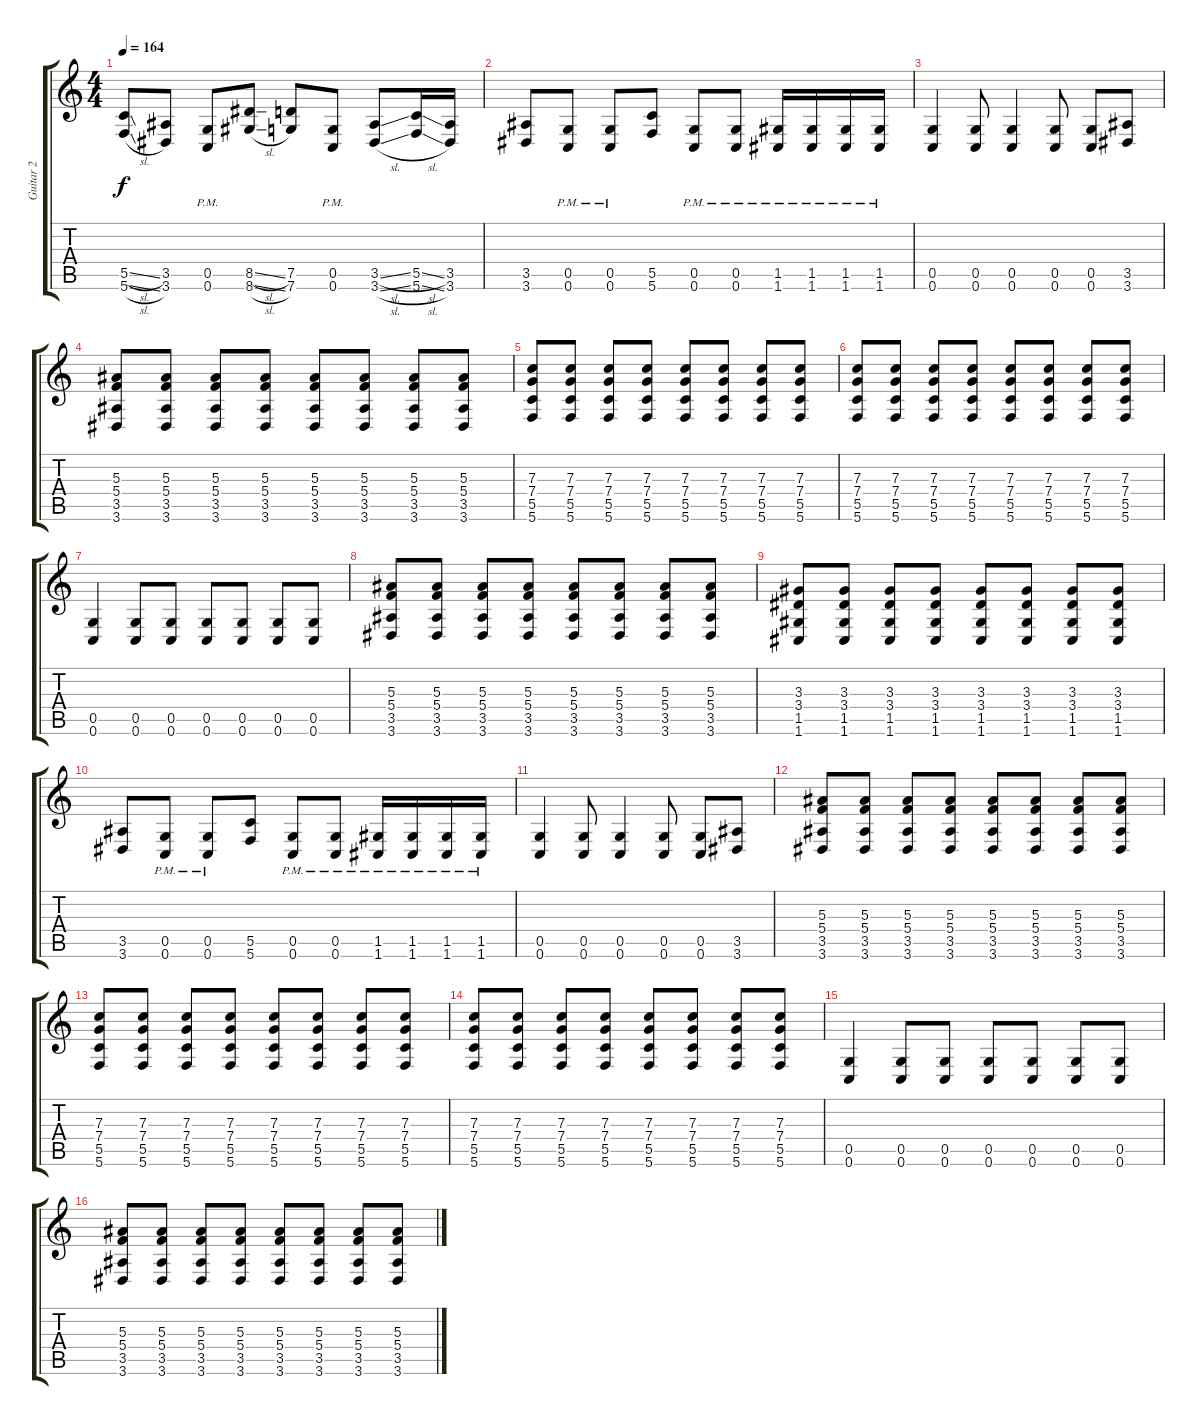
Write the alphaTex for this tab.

\track ("Guitar 2" "Guitar 2") {instrument distortionguitar}
\staff {score tabs}
\tuning (D4 A3 F3 C3 G2 C2) {hide}
\ts (4 4)
\tempo 164
\clef g2
\ks c
(5.5{sl} 5.6{sl}).8{dy f} (3.5 3.6).8 (0.5{pm} 0.6{pm}).8 (8.5{sl} 8.6{sl}).8 (7.5 7.6).8 (0.5{pm} 0.6{pm}).8 (3.5{sl} 3.6{sl}).8 (5.5{sl} 5.6{sl}).16 (3.5 3.6).16 |
(3.5 3.6).8 (0.5{pm} 0.6{pm}).8 (0.5{pm} 0.6{pm}).8 (5.5 5.6).8 (0.5{pm} 0.6{pm}).8 (0.5{pm} 0.6{pm}).8 (1.5{pm} 1.6{pm}).16 (1.5{pm} 1.6{pm}).16 (1.5{pm} 1.6{pm}).16 (1.5{pm} 1.6{pm}).16 |
(0.5 0.6).4 (0.5 0.6).8 (0.5 0.6).4 (0.5 0.6).8 (0.5 0.6).8 (3.5 3.6).8 |
(5.3 5.4 3.5 3.6).8 (5.3 5.4 3.5 3.6).8 (5.3 5.4 3.5 3.6).8 (5.3 5.4 3.5 3.6).8 (5.3 5.4 3.5 3.6).8 (5.3 5.4 3.5 3.6).8 (5.3 5.4 3.5 3.6).8 (5.3 5.4 3.5 3.6).8 |
(7.3 7.4 5.5 5.6).8 (7.3 7.4 5.5 5.6).8 (7.3 7.4 5.5 5.6).8 (7.3 7.4 5.5 5.6).8 (7.3 7.4 5.5 5.6).8 (7.3 7.4 5.5 5.6).8 (7.3 7.4 5.5 5.6).8 (7.3 7.4 5.5 5.6).8 |
(7.3 7.4 5.5 5.6).8 (7.3 7.4 5.5 5.6).8 (7.3 7.4 5.5 5.6).8 (7.3 7.4 5.5 5.6).8 (7.3 7.4 5.5 5.6).8 (7.3 7.4 5.5 5.6).8 (7.3 7.4 5.5 5.6).8 (7.3 7.4 5.5 5.6).8 |
(0.5 0.6).4 (0.5 0.6).8 (0.5 0.6).8 (0.5 0.6).8 (0.5 0.6).8 (0.5 0.6).8 (0.5 0.6).8 |
(5.3 5.4 3.5 3.6).8 (5.3 5.4 3.5 3.6).8 (5.3 5.4 3.5 3.6).8 (5.3 5.4 3.5 3.6).8 (5.3 5.4 3.5 3.6).8 (5.3 5.4 3.5 3.6).8 (5.3 5.4 3.5 3.6).8 (5.3 5.4 3.5 3.6).8 |
(3.3 3.4 1.5 1.6).8 (3.3 3.4 1.5 1.6).8 (3.3 3.4 1.5 1.6).8 (3.3 3.4 1.5 1.6).8 (3.3 3.4 1.5 1.6).8 (3.3 3.4 1.5 1.6).8 (3.3 3.4 1.5 1.6).8 (3.3 3.4 1.5 1.6).8 |
(3.5 3.6).8 (0.5{pm} 0.6{pm}).8 (0.5{pm} 0.6{pm}).8 (5.5 5.6).8 (0.5{pm} 0.6{pm}).8 (0.5{pm} 0.6{pm}).8 (1.5{pm} 1.6{pm}).16 (1.5{pm} 1.6{pm}).16 (1.5{pm} 1.6{pm}).16 (1.5{pm} 1.6{pm}).16 |
(0.5 0.6).4 (0.5 0.6).8 (0.5 0.6).4 (0.5 0.6).8 (0.5 0.6).8 (3.5 3.6).8 |
(5.3 5.4 3.5 3.6).8 (5.3 5.4 3.5 3.6).8 (5.3 5.4 3.5 3.6).8 (5.3 5.4 3.5 3.6).8 (5.3 5.4 3.5 3.6).8 (5.3 5.4 3.5 3.6).8 (5.3 5.4 3.5 3.6).8 (5.3 5.4 3.5 3.6).8 |
(7.3 7.4 5.5 5.6).8 (7.3 7.4 5.5 5.6).8 (7.3 7.4 5.5 5.6).8 (7.3 7.4 5.5 5.6).8 (7.3 7.4 5.5 5.6).8 (7.3 7.4 5.5 5.6).8 (7.3 7.4 5.5 5.6).8 (7.3 7.4 5.5 5.6).8 |
(7.3 7.4 5.5 5.6).8 (7.3 7.4 5.5 5.6).8 (7.3 7.4 5.5 5.6).8 (7.3 7.4 5.5 5.6).8 (7.3 7.4 5.5 5.6).8 (7.3 7.4 5.5 5.6).8 (7.3 7.4 5.5 5.6).8 (7.3 7.4 5.5 5.6).8 |
(0.5 0.6).4 (0.5 0.6).8 (0.5 0.6).8 (0.5 0.6).8 (0.5 0.6).8 (0.5 0.6).8 (0.5 0.6).8 |
(5.3 5.4 3.5 3.6).8 (5.3 5.4 3.5 3.6).8 (5.3 5.4 3.5 3.6).8 (5.3 5.4 3.5 3.6).8 (5.3 5.4 3.5 3.6).8 (5.3 5.4 3.5 3.6).8 (5.3 5.4 3.5 3.6).8 (5.3 5.4 3.5 3.6).8
